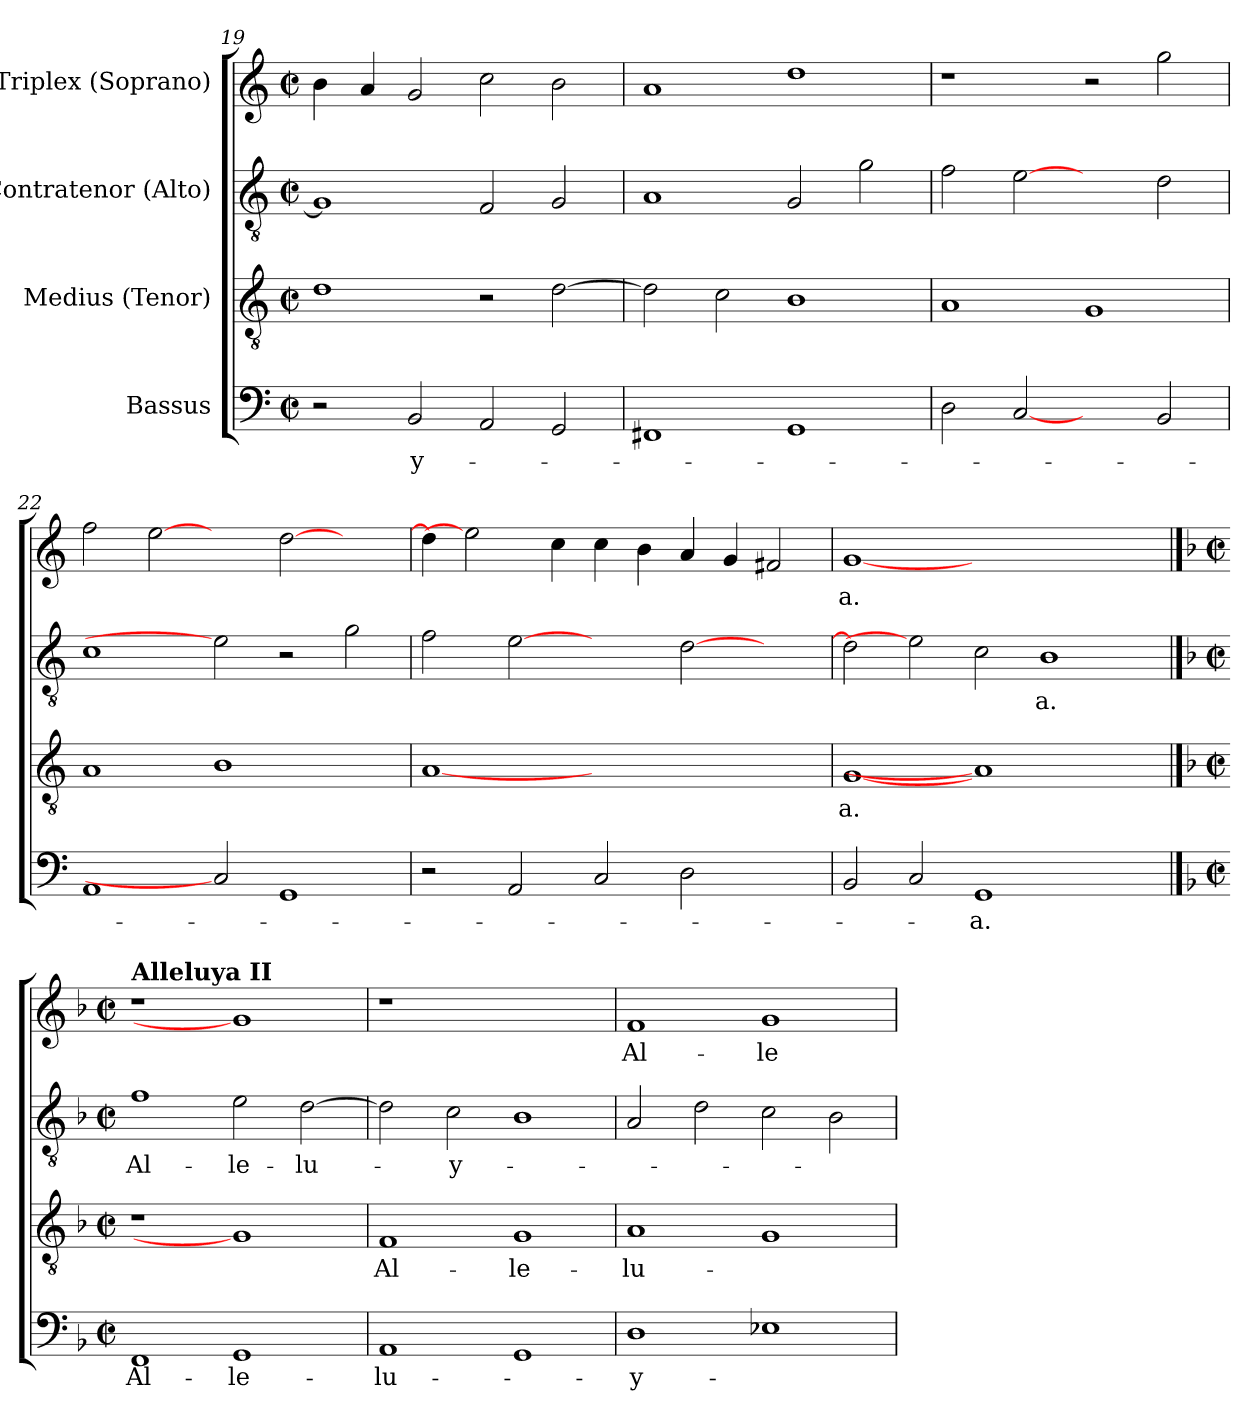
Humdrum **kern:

**kern	**text	**kern	**text	**kern	**text	**kern	**text
*part4	*part4	*part3	*part3	*part2	*part2	*part1	*part1
*staff4	*staff4	*staff3	*staff3	*staff2	*staff2	*staff1	*staff1
*I"Bassus	*	*I"Medius (Tenor)	*	*I"Contratenor (Alto)	*	*I"Triplex (Soprano)	*
*clefF4	*	*clefGv2	*	*clefGv2	*	*clefG2	*
*k[]	*	*k[]	*	*k[]	*	*k[]	*
*C:	*	*C:	*	*C:	*	*C:	*
*M2/2	*	*M2/2	*	*M2/2	*	*M2/2	*
*met(c|)	*	*met(c|)	*	*met(c|)	*	*met(c|)	*
=19	=19	=19	=19	=19	=19	=19	=19
2r	.	1d	.	1G]	.	4b\	.
.	.	.	.	.	.	4a/	.
!	!LO:LY:b	!	!	!	!	!	!
2BB/	-y-	.	.	.	.	2g/	.
2AA/	.	2r	.	2F/	.	2cc\	.
2GG/	.	[2d\	.	2G/	.	2b\	.
!!LO:LB:g=z
=20	=20	=20	=20	=20	=20	=20	=20
1FF#X	.	2d\]	.	1A	.	1a	.
.	.	2c\	.	.	.	.	.
1GG	.	1B	.	2G/	.	1dd	.
.	.	.	.	2g\	.	.	.
=21	=21	=21	=21	=21	=21	=21	=21
2D\	.	1A	.	2f\	.	1r	.
[2C	.	.	.	[2e	.	.	.
2ryy	.	1G	.	2ryy	.	2r	.
2BB/	.	.	.	2d\	.	2gg\	.
=22	=22	=22	=22	=22	=22	=22	=22
1AA	.	1A	.	1c	.	2ff\	.
.	.	.	.	.	.	[2ee	.
2C]	.	1B	.	2e]	.	2ryy	.
1GG	.	.	.	2r	.	[2dd\	.
.	.	2ryy	.	2g\	.	2ryy	.
=23	=23	=23	=23	=23	=23	=23	=23
2r	.	[1A	.	2f\	.	4dd\]	.
.	.	.	.	.	.	2ee]	.
2AA/	.	.	.	[2e	.	.	.
.	.	.	.	.	.	4cc\	.
2C/	.	1.ryy	.	2ryy	.	4cc\	.
.	.	.	.	.	.	4b\	.
2D\	.	.	.	[2d\	.	4a/	.
.	.	.	.	.	.	4g/	.
2ryy	.	.	.	2ryy	.	2f#X/	.
=24	=24	=24	=24	=24	=24	=24	=24
!	!	!	!LO:LY:b	!	!	!	!LO:LY:b
2BB/	.	[1G	-a.	2d\]	.	[1g	-a.
2C/	.	.	.	2e]	.	.	.
!	!LO:LY:b	!	!	!	!	!	!
1GG	-a.	1A]	.	2c\	.	1.ryy	.
!	!	!	!	!	!LO:LY:b	!	!
.	.	.	.	1B	-a.	.	.
2ryy	.	2ryy	.	.	.	.	.
!!LO:LB:g=z
==24X1	==24X1	==24X1	==24X1	==24X1	==24X1	==24X1	==24X1
*k[b-]	*	*k[b-]	*	*k[b-]	*	*k[b-]	*
*F:	*	*F:	*	*F:	*	*F:	*
*M2/2	*	*M2/2	*	*M2/2	*	*M2/2	*
*met(c|)	*	*met(c|)	*	*met(c|)	*	*met(c|)	*
!	!	!	!	!	!	!LO:TX:a:B:t=Alleluya II	!
!	!LO:LY:b	!	!	!	!LO:LY:b	!	!
1FF	Al-	1r	.	1f	Al-	1r	.
!	!LO:LY:b	!	!	!	!LO:LY:b	!	!
1GG	-le-	1G]	.	2e\	-le-	1g]	.
!	!	!	!	!	!LO:LY:b	!	!
.	.	.	.	[2d\	-lu-	.	.
=25	=25	=25	=25	=25	=25	=25	=25
!	!LO:LY:b	!	!LO:LY:b	!	!	!	!
1AA	-lu-	1F	Al-	2d\]	.	1r	.
!	!	!	!	!	!LO:LY:b	!	!
.	.	.	.	2c\	-y-	.	.
!	!	!	!LO:LY:b	!	!	!	!
1GG	.	1G	-le-	1B-	.	1ryy	.
=26	=26	=26	=26	=26	=26	=26	=26
!	!LO:LY:b	!	!LO:LY:b	!	!	!	!LO:LY:b
1D	-y-	1A	-lu-	2A/	.	1f	Al-
.	.	.	.	2d\	.	.	.
!	!	!	!	!	!	!	!LO:LY:b
1E-X	.	1G	.	2c\	.	1g	-le-
.	.	.	.	2B-\	.	.	.
=	=	=	=	=	=	=	=
*-	*-	*-	*-	*-	*-	*-	*-
